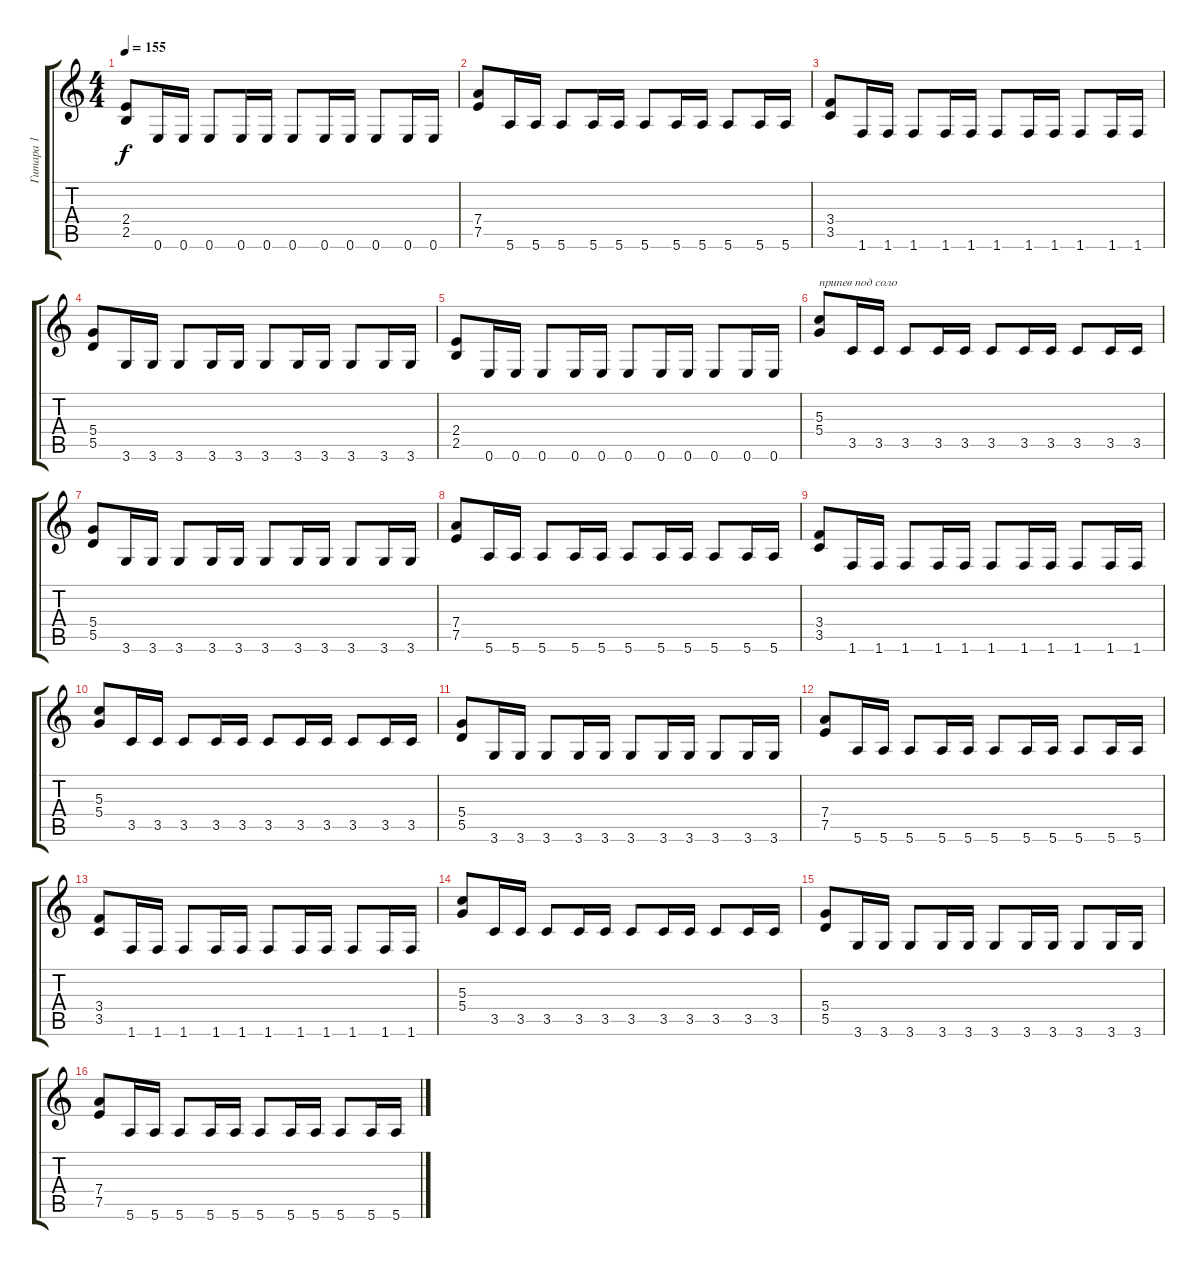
\track ("Гитара 1" "Гитара 1") {instrument distortionguitar}
\staff {score tabs}
\tuning (E4 B3 G3 D3 A2 E2) {hide}
\ts (4 4)
\tempo 155
\clef g2
\ks c
(2.4 2.5).8{dy f} 0.6.16 0.6.16 0.6.8 0.6.16 0.6.16 0.6.8 0.6.16 0.6.16 0.6.8 0.6.16 0.6.16 |
(7.4 7.5).8 5.6.16 5.6.16 5.6.8 5.6.16 5.6.16 5.6.8 5.6.16 5.6.16 5.6.8 5.6.16 5.6.16 |
(3.4 3.5).8 1.6.16 1.6.16 1.6.8 1.6.16 1.6.16 1.6.8 1.6.16 1.6.16 1.6.8 1.6.16 1.6.16 |
(5.4 5.5).8 3.6.16 3.6.16 3.6.8 3.6.16 3.6.16 3.6.8 3.6.16 3.6.16 3.6.8 3.6.16 3.6.16 |
(2.4 2.5).8 0.6.16 0.6.16 0.6.8 0.6.16 0.6.16 0.6.8 0.6.16 0.6.16 0.6.8 0.6.16 0.6.16 |
(5.3 5.4).8{txt "припев под соло"} 3.5.16 3.5.16 3.5.8 3.5.16 3.5.16 3.5.8 3.5.16 3.5.16 3.5.8 3.5.16 3.5.16 |
(5.4 5.5).8 3.6.16 3.6.16 3.6.8 3.6.16 3.6.16 3.6.8 3.6.16 3.6.16 3.6.8 3.6.16 3.6.16 |
(7.4 7.5).8 5.6.16 5.6.16 5.6.8 5.6.16 5.6.16 5.6.8 5.6.16 5.6.16 5.6.8 5.6.16 5.6.16 |
(3.4 3.5).8 1.6.16 1.6.16 1.6.8 1.6.16 1.6.16 1.6.8 1.6.16 1.6.16 1.6.8 1.6.16 1.6.16 |
(5.3 5.4).8 3.5.16 3.5.16 3.5.8 3.5.16 3.5.16 3.5.8 3.5.16 3.5.16 3.5.8 3.5.16 3.5.16 |
(5.4 5.5).8 3.6.16 3.6.16 3.6.8 3.6.16 3.6.16 3.6.8 3.6.16 3.6.16 3.6.8 3.6.16 3.6.16 |
(7.4 7.5).8 5.6.16 5.6.16 5.6.8 5.6.16 5.6.16 5.6.8 5.6.16 5.6.16 5.6.8 5.6.16 5.6.16 |
(3.4 3.5).8 1.6.16 1.6.16 1.6.8 1.6.16 1.6.16 1.6.8 1.6.16 1.6.16 1.6.8 1.6.16 1.6.16 |
(5.3 5.4).8 3.5.16 3.5.16 3.5.8 3.5.16 3.5.16 3.5.8 3.5.16 3.5.16 3.5.8 3.5.16 3.5.16 |
(5.4 5.5).8 3.6.16 3.6.16 3.6.8 3.6.16 3.6.16 3.6.8 3.6.16 3.6.16 3.6.8 3.6.16 3.6.16 |
(7.4 7.5).8 5.6.16 5.6.16 5.6.8 5.6.16 5.6.16 5.6.8 5.6.16 5.6.16 5.6.8 5.6.16 5.6.16
